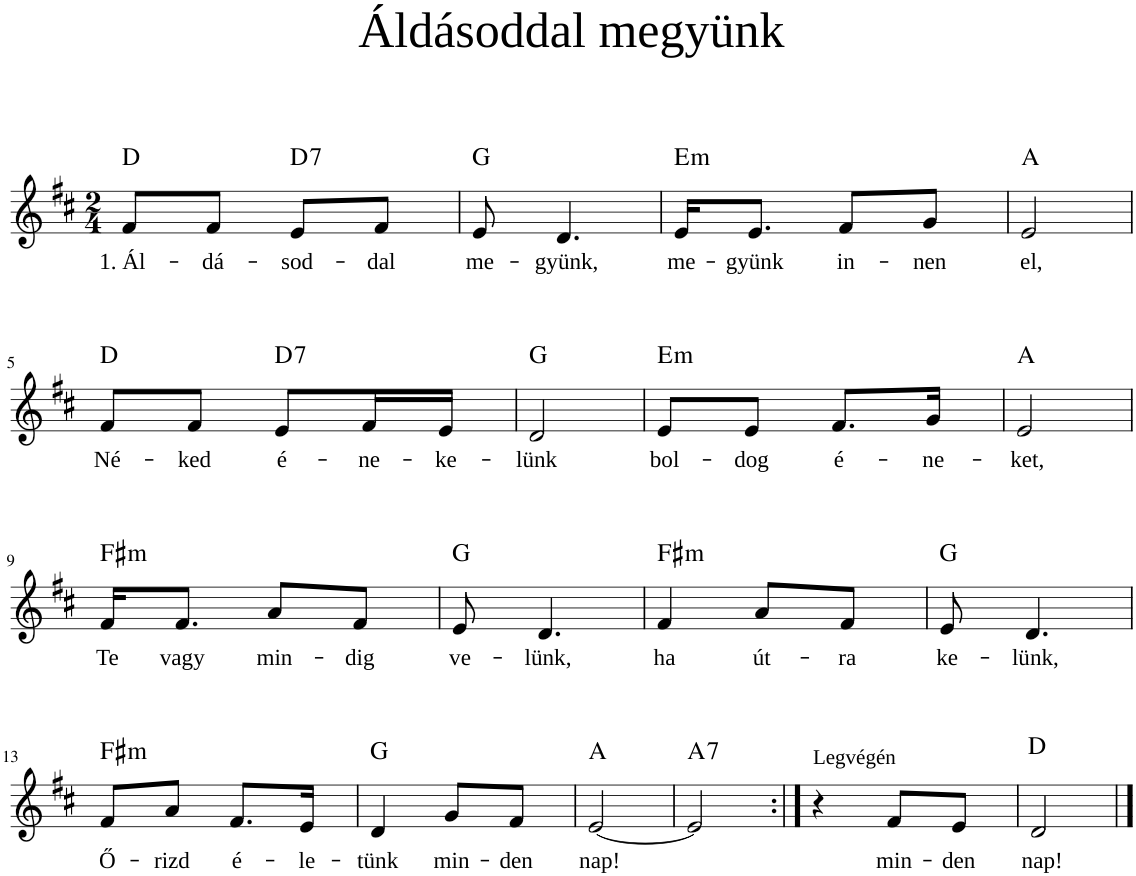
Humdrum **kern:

**kern	**text	**harte
*part1	*part1	*part1
*staff1	*staff1	*
*I"Choir	*	*
*I'Ch	*	*
*clefG2	*	*
*k[f#c#]	*	*
*M2/4	*	*
=1	=1	=1
!	!LO:LY:b	!
8f#/L	1. Ál-	D:maj
!	!LO:LY:b	!
8f#/J	-dá-	.
!	!LO:LY:b	!LO:H:kt=7
8e/L	-sod-	D:7
!	!LO:LY:b	!
8f#/J	-dal	.
=2	=2	=2
!	!LO:LY:b	!
8e/	me-	G:maj
!	!LO:LY:b	!
4.d/	-gyünk,	.
=3	=3	=3
!	!LO:LY:b	!LO:H:kt=m
16e/KL	me-	E:min
!	!LO:LY:b	!
8.e/J	-gyünk	.
!	!LO:LY:b	!
8f#/L	in-	.
!	!LO:LY:b	!
8g/J	-nen	.
=4	=4	=4
!	!LO:LY:b	!
2e/	el,	A:maj
!!LO:LB:g=z
=5	=5	=5
!	!LO:LY:b	!
8f#/L	Né-	D:maj
!	!LO:LY:b	!
8f#/J	-ked	.
!	!LO:LY:b	!LO:H:kt=7
8e/L	é-	D:7
!	!LO:LY:b	!
16f#/L	-ne-	.
!	!LO:LY:b	!
16e/JJ	-ke-	.
=6	=6	=6
!	!LO:LY:b	!
2d/	-lünk	G:maj
=7	=7	=7
!	!LO:LY:b	!LO:H:kt=m
8e/L	bol-	E:min
!	!LO:LY:b	!
8e/J	-dog	.
!	!LO:LY:b	!
8.f#/L	é-	.
!	!LO:LY:b	!
16g/Jk	-ne-	.
=8	=8	=8
!	!LO:LY:b	!
2e/	-ket,	A:maj
!!LO:LB:g=z
=9	=9	=9
!	!LO:LY:b	!LO:H:kt=m
16f#/KL	Te	F#:min
!	!LO:LY:b	!
8.f#/J	vagy	.
!	!LO:LY:b	!
8a/L	min-	.
!	!LO:LY:b	!
8f#/J	-dig	.
=10	=10	=10
!	!LO:LY:b	!
8e/	ve-	G:maj
!	!LO:LY:b	!
4.d/	-lünk,	.
=11	=11	=11
!	!LO:LY:b	!LO:H:kt=m
4f#/	ha	F#:min
!	!LO:LY:b	!
8a/L	út-	.
!	!LO:LY:b	!
8f#/J	-ra	.
=12	=12	=12
!	!LO:LY:b	!
8e/	ke-	G:maj
!	!LO:LY:b	!
4.d/	-lünk,	.
!!LO:LB:g=z
=13	=13	=13
!	!LO:LY:b	!LO:H:kt=m
8f#/L	Ő-	F#:min
!	!LO:LY:b	!
8a/J	-rizd	.
!	!LO:LY:b	!
8.f#/L	é-	.
!	!LO:LY:b	!
16e/Jk	-le-	.
=14	=14	=14
!	!LO:LY:b	!
4d/	-tünk	G:maj
!	!LO:LY:b	!
8g/L	min-	.
!	!LO:LY:b	!
8f#/J	-den	.
=15	=15	=15
!	!LO:LY:b	!
[2e/	nap!	A:maj
=16	=16	=16
!	!	!LO:H:kt=7
2e/]	.	A:7
=17:|!	=17:|!	=17:|!
!LO:TX:a:t=Legvégén	!	!
4r	.	.
!	!LO:LY:b	!
8f#/L	min-	.
!	!LO:LY:b	!
8e/J	-den	.
=18	=18	=18
!	!LO:LY:b	!
2d/	nap!	D:maj
==	==	==
*-	*-	*-
